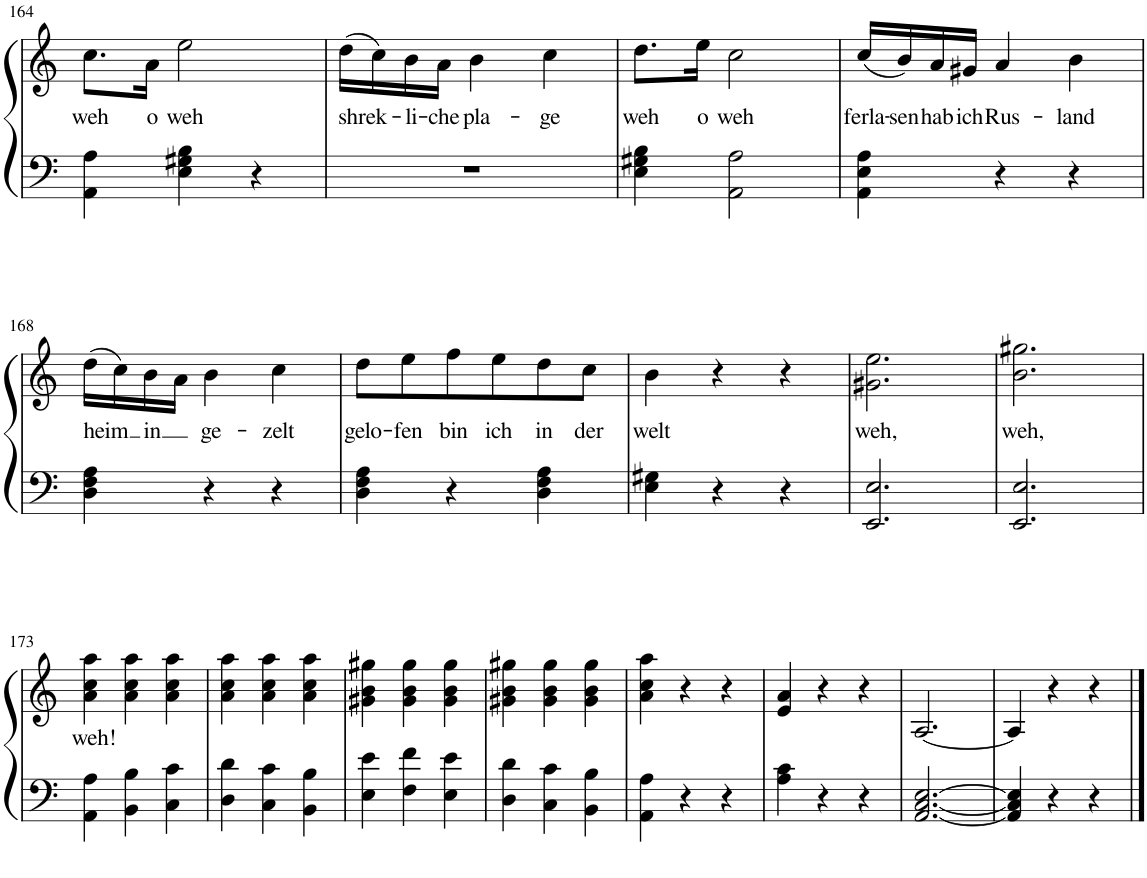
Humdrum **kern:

**kern	**kern	**text
*part1	*part1	*part1
*staff2	*staff1	*staff1
*I"Klavier	*	*
*I'Klav.	*	*
!!LO:PB:g=z
*clefF4	*clefG2	*
*k[]	*k[]	*
*M3/4	*M3/4	*
=164	=164	=164
!	!	!LO:LY:b
4AA\ 4A\	8.cc\L	weh
!	!	!LO:LY:b
.	16a\Jk	o
!	!	!LO:LY:b
4E\ 4G#X\ 4B\	2ee\	weh
4r	.	.
=165	=165	=165
!	!	!LO:LY:b
2.r	(16dd\LL	shrek-
.	16cc\)	.
!	!	!LO:LY:b
.	16b\	-li-
!	!	!LO:LY:b
.	16a\JJ	-che
!	!	!LO:LY:b
.	4b\	pla-
!	!	!LO:LY:b
.	4cc\	-ge
=166	=166	=166
!	!	!LO:LY:b
4E\ 4G#X\ 4B\	8.dd\L	weh
!	!	!LO:LY:b
.	16ee\Jk	o
!	!	!LO:LY:b
2AA\ 2A\	2cc\	weh
=167	=167	=167
!	!	!LO:LY:b
4AA\ 4E\ 4A\	(16cc/LL	ferla-
!	!	!LO:LY:b
.	16b/)	-sen
!	!	!LO:LY:b
.	16a/	hab
!	!	!LO:LY:b
.	16g#X/JJ	ich
!	!	!LO:LY:b
4r	4a/	Rus-
!	!	!LO:LY:b
4r	4b\	-land
!!LO:LB:g=z
=168	=168	=168
!	!	!LO:LY:b
4D\ 4F\ 4A\	(16dd\LL	heim
.	16cc\)	.
!	!	!LO:LY:b
.	16b\	in
.	16a\JJ	.
!	!	!LO:LY:b
4r	4b\	ge-
!	!	!LO:LY:b
4r	4cc\	-zelt
=169	=169	=169
!	!	!LO:LY:b
4D\ 4F\ 4A\	8dd\L	gelo-
!	!	!LO:LY:b
.	8ee\	-fen
!	!	!LO:LY:b
4r	8ff\	bin
!	!	!LO:LY:b
.	8ee\	ich
!	!	!LO:LY:b
4D\ 4F\ 4A\	8dd\	in
!	!	!LO:LY:b
.	8cc\J	der
=170	=170	=170
!	!	!LO:LY:b
4E\ 4G#X\	4b\	welt
4r	4r	.
4r	4r	.
=171	=171	=171
!	!	!LO:LY:b
2.EE/ 2.E/	2.g#X\ 2.ee\	weh,
=172	=172	=172
!	!	!LO:LY:b
2.EE/ 2.E/	2.b\ 2.gg#X\	weh,
!!LO:LB:g=z
=173	=173	=173
!	!	!LO:LY:b
4AA\ 4A\	4a\ 4cc\ 4aa\	weh!
4BB\ 4B\	4a\ 4cc\ 4aa\	.
4C\ 4c\	4a\ 4cc\ 4aa\	.
=174	=174	=174
4D\ 4d\	4a\ 4cc\ 4aa\	.
4C\ 4c\	4a\ 4cc\ 4aa\	.
4BB\ 4B\	4a\ 4cc\ 4aa\	.
=175	=175	=175
4E\ 4e\	4g#X\ 4b\ 4gg#X\	.
4F\ 4f\	4g#\ 4b\ 4gg#\	.
4E\ 4e\	4g#\ 4b\ 4gg#\	.
=176	=176	=176
4D\ 4d\	4g#X\ 4b\ 4gg#X\	.
4C\ 4c\	4g#\ 4b\ 4gg#\	.
4BB\ 4B\	4g#\ 4b\ 4gg#\	.
=177	=177	=177
4AA\ 4A\	4a\ 4cc\ 4aa\	.
4r	4r	.
4r	4r	.
=178	=178	=178
4A\ 4c\	4e/ 4a/	.
4r	4r	.
4r	4r	.
=179	=179	=179
[2.AA/ [2.C/ [2.E/	[2.A/	.
=180	=180	=180
4AA/] 4C/] 4E/]	4A/]	.
4r	4r	.
4r	4r	.
==	==	==
*-	*-	*-
